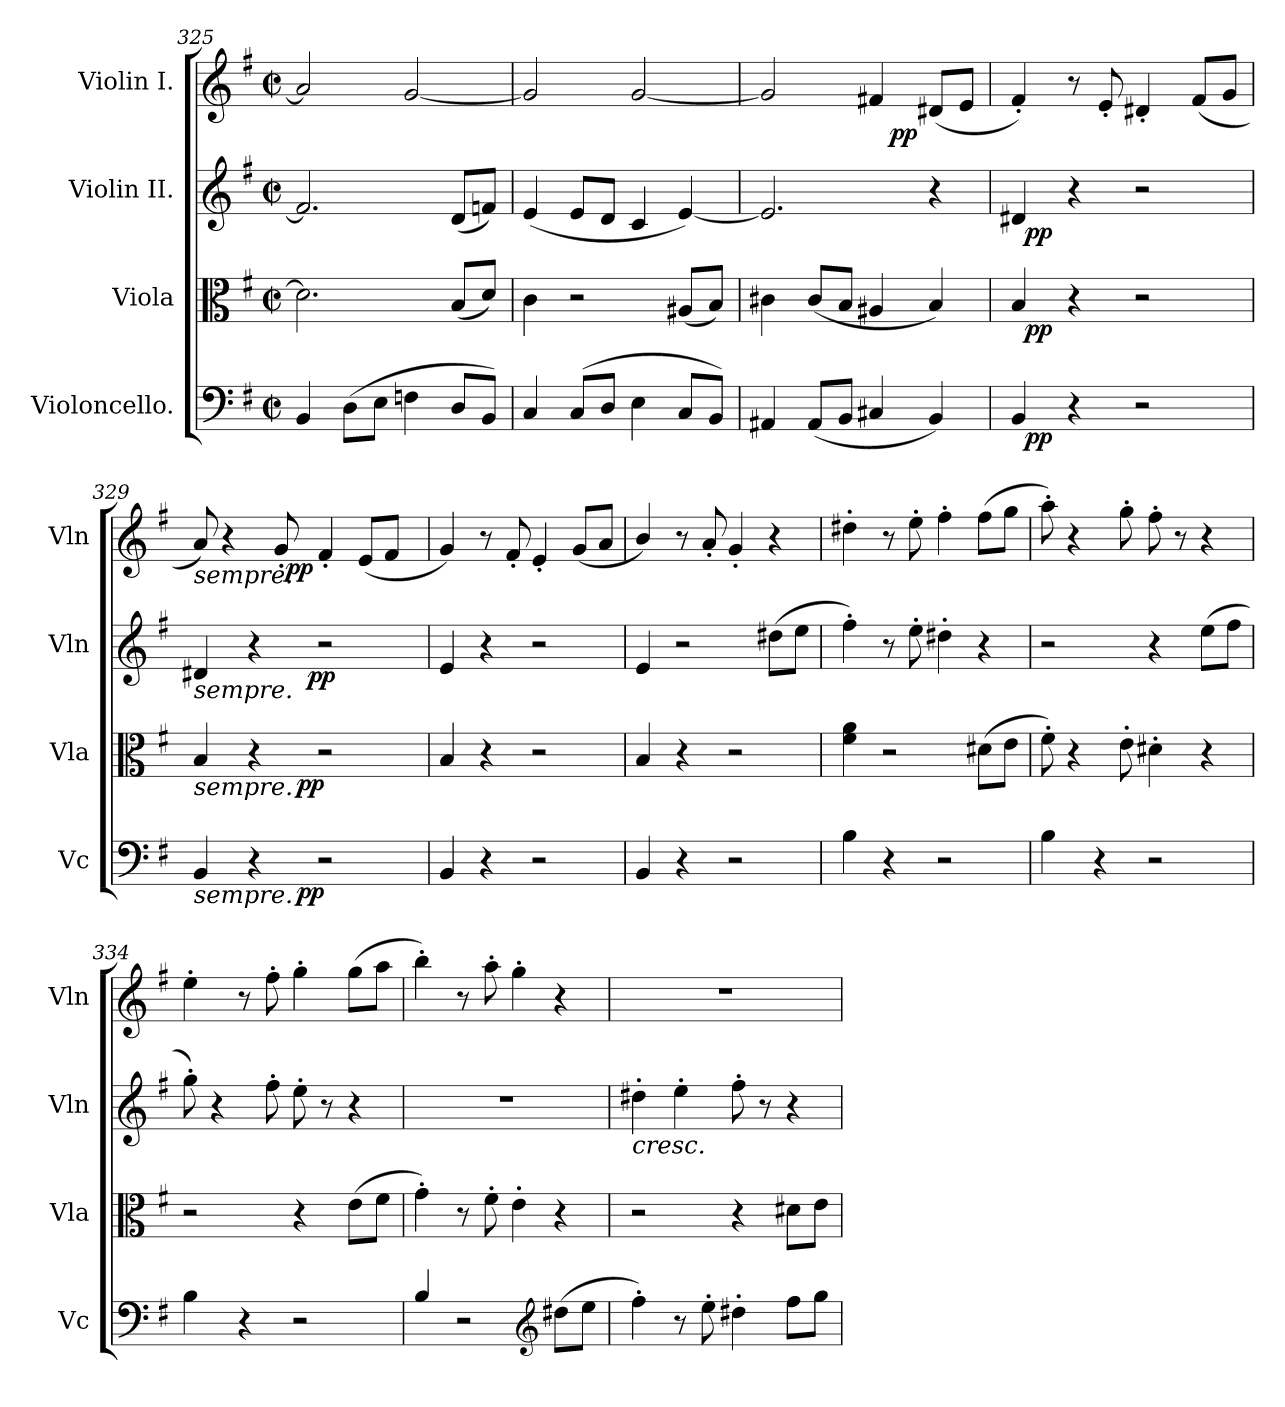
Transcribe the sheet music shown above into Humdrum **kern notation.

**kern	**dynam	**kern	**dynam	**kern	**dynam	**kern	**dynam
*part4	*part4	*part3	*part3	*part2	*part2	*part1	*part1
*staff4	*staff4	*staff3	*staff3	*staff2	*staff2	*staff1	*staff1
*I"Violoncello.	*	*I"Viola	*	*I"Violin II.	*	*I"Violin I.	*
*I'Vc	*	*I'Vla	*	*I'Vln	*	*I'Vln	*
*clefF4	*	*clefC3	*	*clefG2	*	*clefG2	*
*k[f#]	*	*k[f#]	*	*k[f#]	*	*k[f#]	*
*e:	*	*e:	*	*e:	*	*e:	*
*M2/2	*	*M2/2	*	*M2/2	*	*M2/2	*
*met(c|)	*	*met(c|)	*	*met(c|)	*	*met(c|)	*
=325	=325	=325	=325	=325	=325	=325	=325
4BB/	.	2.d\]	.	2.f/]	.	2a-/]	.
(>8D\L	.	.	.	.	.	.	.
8E\J	.	.	.	.	.	.	.
4Fn\	.	.	.	.	.	[2g/	.
8D\L	.	(8B/L	.	(8d/L	.	.	.
8BB/J)	.	8d\J)	.	8fn/J)	.	.	.
=326	=326	=326	=326	=326	=326	=326	=326
4C/	.	4c\	.	(4e/	.	2g/]	.
(8C/L	.	2r	.	8e/L	.	.	.
8D\J	.	.	.	8d/J	.	.	.
4E\	.	.	.	4c/	.	[2g/	.
8C/L	.	(8A#X/L	.	[4e/)	.	.	.
8BB/J)	.	8B/J)	.	.	.	.	.
=327	=327	=327	=327	=327	=327	=327	=327
*	*	*	*	*	*	*^	*
4AA#X/	.	4c#X\	.	2.e/]	.	2g/]	2ryy	.
(8AA#/L	.	(8c#\L	.	.	.	.	.	.
8BB/J	.	8B/J	.	.	.	.	.	.
4C#X/	.	4A#X/	.	.	.	4f#X/	16ryy	.
!	!	!	!	!	!	!	!	!LO:DY:b
.	.	.	.	.	.	.	4..ryy	pp
4BB/)	.	4B/)	.	4r	.	(8d#X/L	.	.
.	.	.	.	.	.	8e/J	.	.
*	*	*	*	*	*	*v	*v	*
=328	=328	=328	=328	=328	=328	=328	=328
*^	*	*^	*	*^	*	*	*
4BB/	32ryy	.	4B/	32ryy	.	4d#X/	32ryy	.	4f#'</)	.
!	!	!LO:DY:b	!	!	!LO:DY:b	!	!	!LO:DY:b	!	!
.	2ryy	pp	.	2ryy	pp	.	2ryy	pp	.	.
4r	.	.	4r	.	.	4r	.	.	8r	.
.	.	.	.	.	.	.	.	.	8e'</	.
2r	.	.	2r	.	.	2r	.	.	4d#X'</	.
.	4...ryy	.	.	4...ryy	.	.	4...ryy	.	.	.
.	.	.	.	.	.	.	.	.	(8f#/L	.
.	.	.	.	.	.	.	.	.	8g/J	.
=329	=329	=329	=329	=329	=329	=329	=329	=329	=329	=329
*	*	*	*	*	*	*	*	*	*^	*
!	!	!	!	!	!	!	!	!	!LO:TX:b:i:t=sempre.	!	!
!	!	!	!	!	!	!LO:TX:b:i:t=sempre.	!	!	!	!	!
!	!	!	!LO:TX:b:i:t=sempre.	!	!	!	!	!	!	!	!
!LO:TX:b:i:t=sempre.	!	!	!	!	!	!	!	!	!	!	!
4BB/	4..ryy	.	4B/	4..ryy	.	4d#X/	4...ryy	.	8a/)	4ryy	.
.	.	.	.	.	.	.	.	.	4r	.	.
4r	.	.	4r	.	.	4r	.	.	.	8ryy	.
.	.	.	.	.	.	.	.	.	8g'</	32ryy	.
!	!	!	!	!	!	!	!	!	!	!	!LO:DY:b
.	.	.	.	.	.	.	.	.	.	2ryy	pp
!	!	!LO:DY:b	!	!	!LO:DY:b	!	!	!	!	!	!
.	2ryy	pp	.	2ryy	pp	.	.	.	.	.	.
!	!	!	!	!	!	!	!	!LO:DY:b	!	!	!
.	.	.	.	.	.	.	2ryy	pp	.	.	.
2r	.	.	2r	.	.	2r	.	.	4f#'</	.	.
.	.	.	.	.	.	.	.	.	(8e/L	.	.
.	.	.	.	.	.	.	.	.	8f#/J	.	.
.	.	.	.	.	.	.	.	.	.	16.ryy	.
.	16ryy	.	.	16ryy	.	.	.	.	.	.	.
.	.	.	.	.	.	.	32ryy	.	.	.	.
*v	*v	*	*	*	*	*v	*v	*	*v	*v	*
*	*	*v	*v	*	*	*	*	*
!!LO:LB:g=z
=330	=330	=330	=330	=330	=330	=330	=330
4BB/	.	4B/	.	4e/	.	4g/)	.
4r	.	4r	.	4r	.	8r	.
.	.	.	.	.	.	8f#'</	.
2r	.	2r	.	2r	.	4e'</	.
.	.	.	.	.	.	(<8g/L	.
.	.	.	.	.	.	8a/J	.
=331	=331	=331	=331	=331	=331	=331	=331
4BB/	.	4B/	.	4e/	.	4b/)	.
4r	.	4r	.	2r	.	8r	.
.	.	.	.	.	.	8a'</	.
2r	.	2r	.	.	.	4g'</	.
.	.	.	.	(8dd#X\L	.	4r	.
.	.	.	.	8ee\J	.	.	.
=332	=332	=332	=332	=332	=332	=332	=332
4B\	.	4f#\ 4a\	.	4ff#'>\)	.	4dd#X'>\	.
4r	.	2r	.	8r	.	8r	.
.	.	.	.	8ee'>\	.	8ee'>\	.
2r	.	.	.	4dd#X'>\	.	4ff#'>\	.
.	.	(8d#X\L	.	4r	.	(8ff#\L	.
.	.	8e\J	.	.	.	8gg\J	.
=333	=333	=333	=333	=333	=333	=333	=333
4B\	.	8f#'>\)	.	2r	.	8aa'>\)	.
.	.	4r	.	.	.	4r	.
4r	.	.	.	.	.	.	.
.	.	8e'>\	.	.	.	8gg'>\	.
2r	.	4d#X'>\	.	4r	.	8ff#'>\	.
.	.	.	.	.	.	8r	.
.	.	4r	.	(8ee\L	.	4r	.
.	.	.	.	8ff#\J	.	.	.
=334	=334	=334	=334	=334	=334	=334	=334
4B\	.	2r	.	8gg'>\)	.	4ee'>\	.
.	.	.	.	4r	.	.	.
4r	.	.	.	.	.	8r	.
.	.	.	.	8ff#'>\	.	8ff#'>\	.
2r	.	4r	.	8ee'>\	.	4gg'>\	.
.	.	.	.	8r	.	.	.
.	.	(8e\L	.	4r	.	(8gg\L	.
.	.	8f#\J	.	.	.	8aa\J	.
=335	=335	=335	=335	=335	=335	=335	=335
4B/	.	4g'>\)	.	1r	.	4bb'>\)	.
2r	.	8r	.	.	.	8r	.
.	.	8f#'>\	.	.	.	8aa'>\	.
.	.	4e'>\	.	.	.	4gg'>\	.
*clefG2	*	*	*	*	*	*	*
(8dd#X\L	.	4r	.	.	.	4r	.
8ee\J	.	.	.	.	.	.	.
=336	=336	=336	=336	=336	=336	=336	=336
!	!	!	!	!LO:TX:b:i:t=cresc.	!	!	!
4ff#'>\)	.	2r	.	4dd#X'>\	.	1r	.
8r	.	.	.	4ee'>\	.	.	.
8ee'>\	.	.	.	.	.	.	.
4dd#X'>\	.	4r	.	8ff#'>\	.	.	.
.	.	.	.	8r	.	.	.
8ff#\L	.	8d#X\L	.	4r	.	.	.
8gg\J	.	8e\J	.	.	.	.	.
=	=	=	=	=	=	=	=
*-	*-	*-	*-	*-	*-	*-	*-
